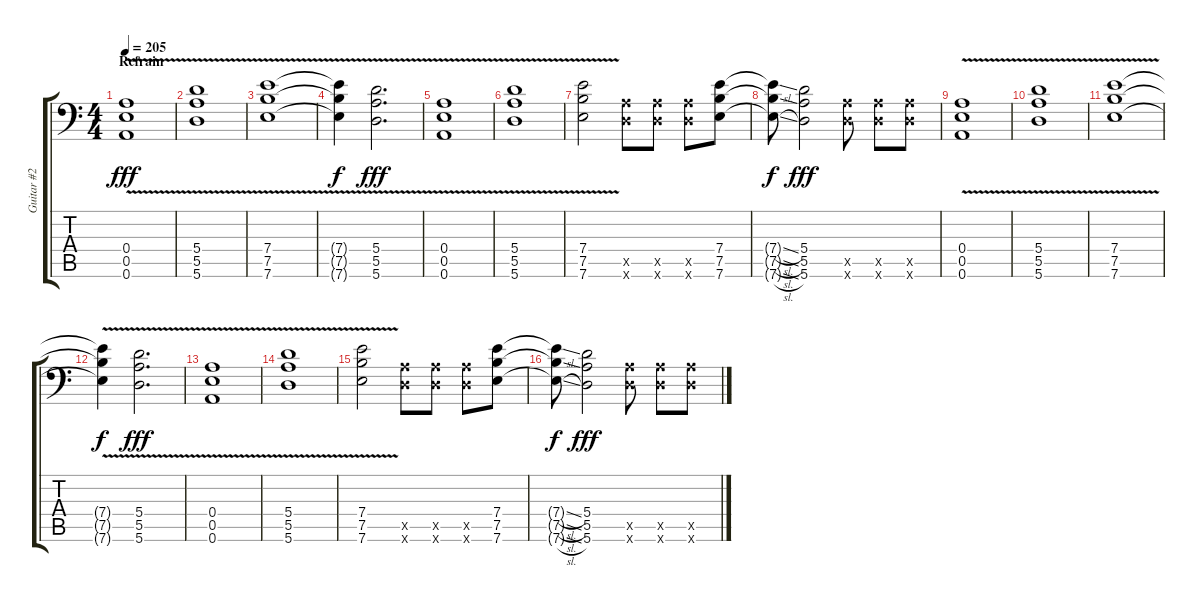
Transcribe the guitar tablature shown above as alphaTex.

\track ("Guitar #2 " "Guitar #2 ") {instrument overdrivenguitar}
\staff {score tabs}
\tuning (B3 Gb3 D3 A2 E2 A1) {hide}
\ts (4 4)
\section ("" "Refrain ")
\tempo 205
\clef f4
\ks c
(0.4{v} 0.5 0.6).1{dy fff instrument overdrivenguitar} |
(5.4{v} 5.5 5.6).1 |
(7.4{v} 7.5 7.6).1 |
(7.4{v t} 7.5{t} 7.6{t}).4{dy f} (5.4{v} 5.5 5.6).2{d dy fff} |
(0.4{v} 0.5 0.6).1 |
(5.4{v} 5.5 5.6).1 |
(7.4{v} 7.5 7.6).2 (5.5{x} 5.6{x}).8 (5.5{x} 5.6{x}).8 (5.5{x} 5.6{x}).8 (7.4 7.5 7.6).8 |
(7.4{sl t} 7.5{sl t} 7.6{sl t}).8{dy f} (5.4 5.5 5.6).2{dy fff} (5.5{x} 5.6{x}).8 (5.5{x} 5.6{x}).8 (5.5{x} 5.6{x}).8 |
(0.4{v} 0.5 0.6).1 |
(5.4{v} 5.5 5.6).1 |
(7.4{v} 7.5 7.6).1 |
(7.4{v t} 7.5{t} 7.6{t}).4{dy f} (5.4{v} 5.5 5.6).2{d dy fff} |
(0.4{v} 0.5 0.6).1 |
(5.4{v} 5.5 5.6).1 |
(7.4{v} 7.5 7.6).2 (5.5{x} 5.6{x}).8 (5.5{x} 5.6{x}).8 (5.5{x} 5.6{x}).8 (7.4 7.5 7.6).8 |
(7.4{sl t} 7.5{sl t} 7.6{sl t}).8{dy f} (5.4 5.5 5.6).2{dy fff} (5.5{x} 5.6{x}).8 (5.5{x} 5.6{x}).8 (5.5{x} 5.6{x}).8
